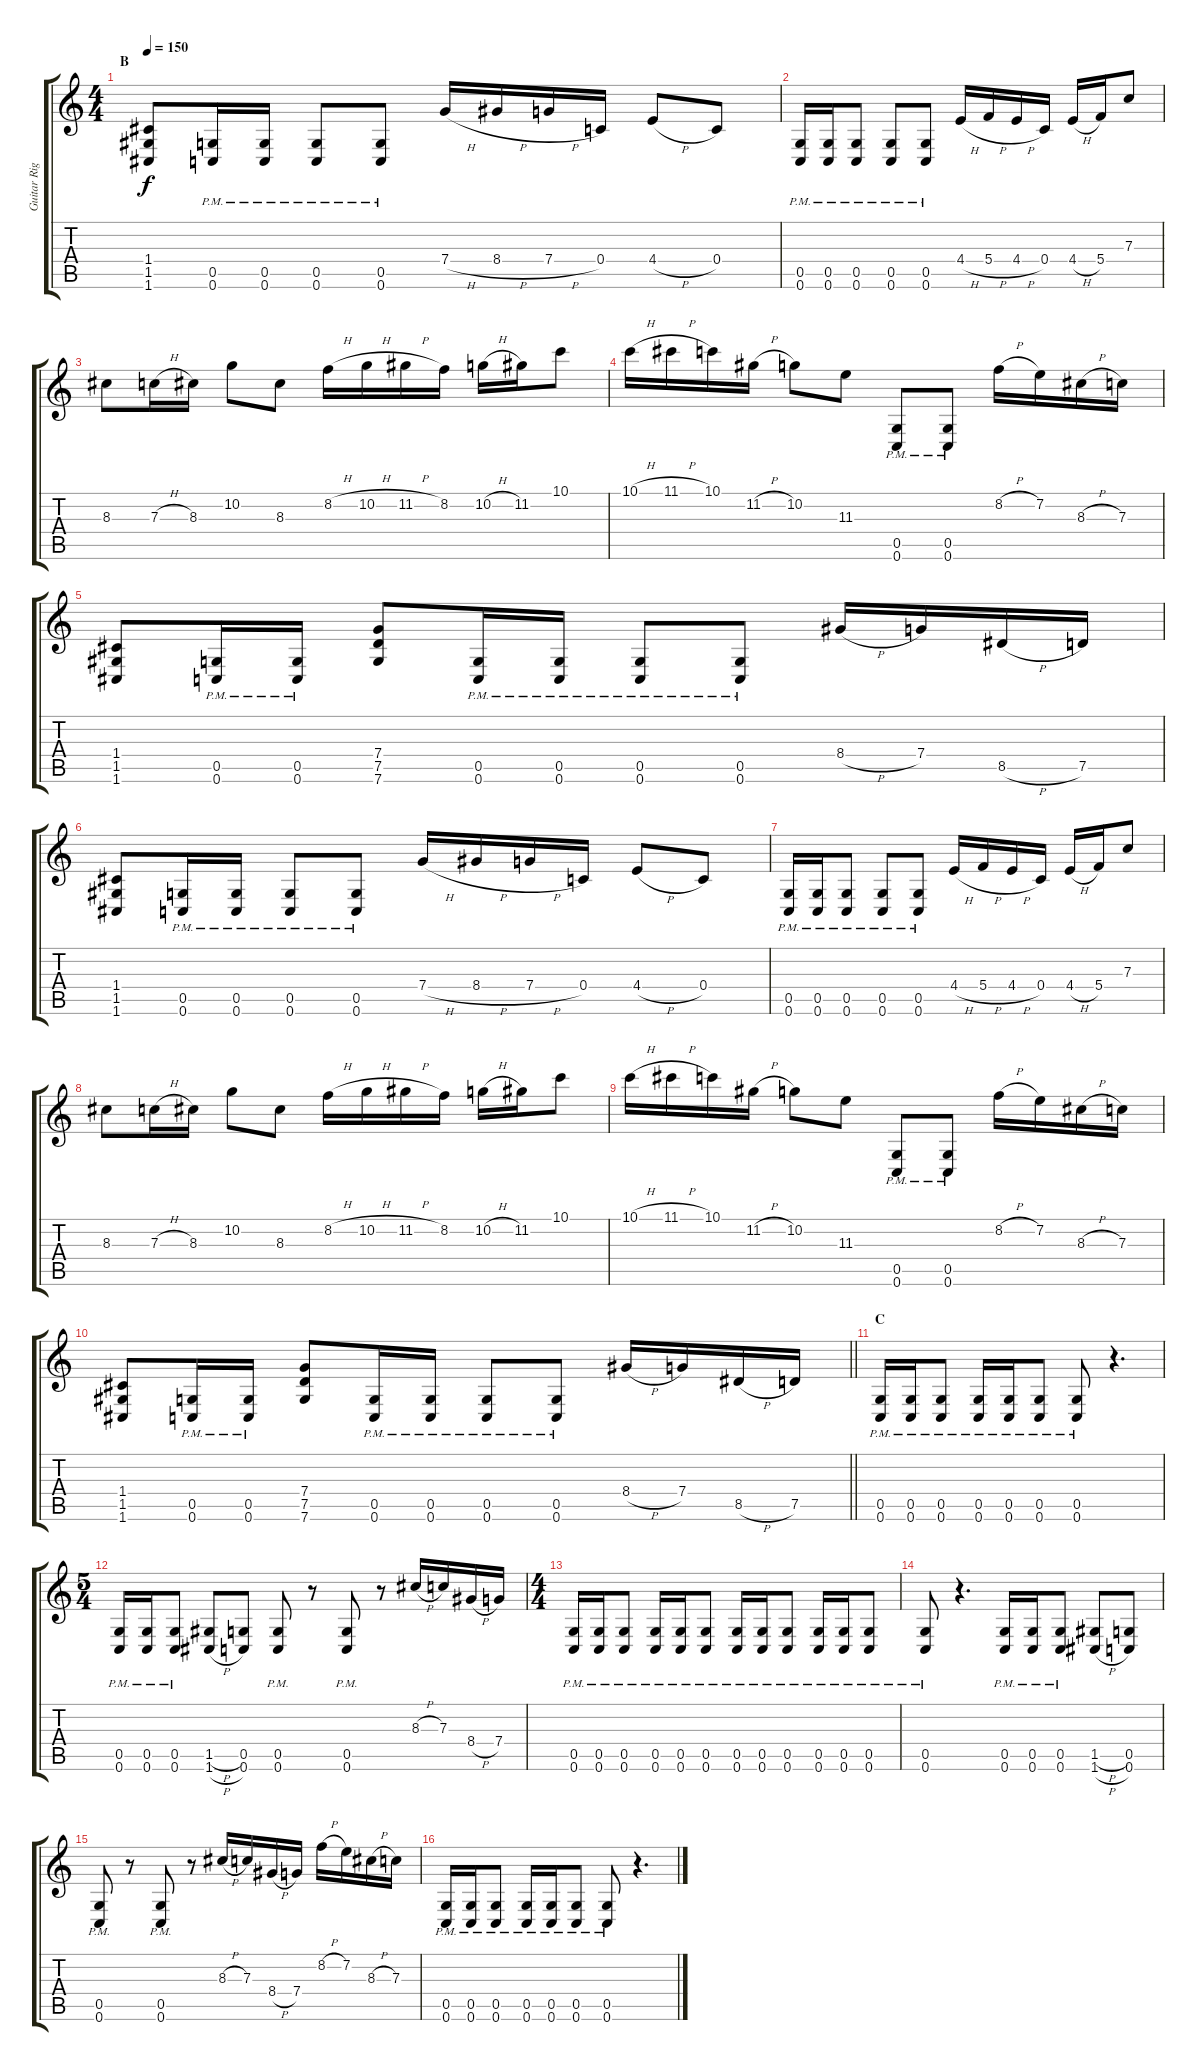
\track ("Guitar Right" "Guitar Rig") {instrument distortionguitar}
\staff {score tabs}
\tuning (D4 A3 F3 C3 G2 C2) {hide}
\ts (4 4)
\section ("" "B")
\tempo 150
\clef g2
\ks c
(1.4 1.5 1.6).8{dy f} (0.5{pm} 0.6{pm}).16 (0.5{pm} 0.6{pm}).16 (0.5{pm} 0.6{pm}).8 (0.5{pm} 0.6{pm}).8 7.4{h}.16 8.4{h}.16 7.4{h}.16 0.4.16 4.4{h}.8 0.4.8 |
(0.5{pm} 0.6{pm}).16 (0.5{pm} 0.6{pm}).16 (0.5{pm} 0.6{pm}).8 (0.5{pm} 0.6{pm}).8 (0.5{pm} 0.6{pm}).8 4.4{h}.16 5.4{h}.16 4.4{h}.16 0.4.16 4.4{h}.16 5.4.16 7.3.8 |
8.3.8 7.3{h}.16 8.3.16 10.2.8 8.3.8 8.2{h}.16 10.2{h}.16 11.2{h}.16 8.2.16 10.2{h}.16 11.2.16 10.1.8 |
10.1{h}.16 11.1{h}.16 10.1.16 11.2{h}.16 10.2.8 11.3.8 (0.5{pm} 0.6{pm}).8 (0.5{pm} 0.6{pm}).8 8.2{h}.16 7.2.16 8.3{h}.16 7.3.16 |
(1.4 1.5 1.6).8 (0.5{pm} 0.6{pm}).16 (0.5{pm} 0.6{pm}).16 (7.4 7.5 7.6).8 (0.5{pm} 0.6{pm}).16 (0.5{pm} 0.6{pm}).16 (0.5{pm} 0.6{pm}).8 (0.5{pm} 0.6{pm}).8 8.4{h}.16 7.4.16 8.5{h}.16 7.5.16 |
(1.4 1.5 1.6).8 (0.5{pm} 0.6{pm}).16 (0.5{pm} 0.6{pm}).16 (0.5{pm} 0.6{pm}).8 (0.5{pm} 0.6{pm}).8 7.4{h}.16 8.4{h}.16 7.4{h}.16 0.4.16 4.4{h}.8 0.4.8 |
(0.5{pm} 0.6{pm}).16 (0.5{pm} 0.6{pm}).16 (0.5{pm} 0.6{pm}).8 (0.5{pm} 0.6{pm}).8 (0.5{pm} 0.6{pm}).8 4.4{h}.16 5.4{h}.16 4.4{h}.16 0.4.16 4.4{h}.16 5.4.16 7.3.8 |
8.3.8 7.3{h}.16 8.3.16 10.2.8 8.3.8 8.2{h}.16 10.2{h}.16 11.2{h}.16 8.2.16 10.2{h}.16 11.2.16 10.1.8 |
10.1{h}.16 11.1{h}.16 10.1.16 11.2{h}.16 10.2.8 11.3.8 (0.5{pm} 0.6{pm}).8 (0.5{pm} 0.6{pm}).8 8.2{h}.16 7.2.16 8.3{h}.16 7.3.16 |
\barLineRight lightlight
(1.4 1.5 1.6).8 (0.5{pm} 0.6{pm}).16 (0.5{pm} 0.6{pm}).16 (7.4 7.5 7.6).8 (0.5{pm} 0.6{pm}).16 (0.5{pm} 0.6{pm}).16 (0.5{pm} 0.6{pm}).8 (0.5{pm} 0.6{pm}).8 8.4{h}.16 7.4.16 8.5{h}.16 7.5.16 |
\section ("" "C")
(0.5{pm} 0.6{pm}).16 (0.5{pm} 0.6{pm}).16 (0.5{pm} 0.6{pm}).8 (0.5{pm} 0.6{pm}).16 (0.5{pm} 0.6{pm}).16 (0.5{pm} 0.6{pm}).8 (0.5{pm} 0.6{pm}).8 r.4{d} |
\ts (5 4)
(0.5{pm} 0.6{pm}).16 (0.5{pm} 0.6{pm}).16 (0.5{pm} 0.6{pm}).8 (1.5{h} 1.6{h}).8 (0.5 0.6).8 (0.5{pm} 0.6{pm}).8 r.8 (0.5{pm} 0.6{pm}).8 r.8 8.3{h}.16 7.3.16 8.4{h}.16 7.4.16 |
\ts (4 4)
(0.5{pm} 0.6{pm}).16 (0.5{pm} 0.6{pm}).16 (0.5{pm} 0.6{pm}).8 (0.5{pm} 0.6{pm}).16 (0.5{pm} 0.6{pm}).16 (0.5{pm} 0.6{pm}).8 (0.5{pm} 0.6{pm}).16 (0.5{pm} 0.6{pm}).16 (0.5{pm} 0.6{pm}).8 (0.5{pm} 0.6{pm}).16 (0.5{pm} 0.6{pm}).16 (0.5{pm} 0.6{pm}).8 |
(0.5{pm} 0.6{pm}).8 r.4{d} (0.5{pm} 0.6{pm}).16 (0.5{pm} 0.6{pm}).16 (0.5{pm} 0.6{pm}).8 (1.5{h} 1.6{h}).8 (0.5 0.6).8 |
(0.5{pm} 0.6{pm}).8 r.8 (0.5{pm} 0.6{pm}).8 r.8 8.3{h}.16 7.3.16 8.4{h}.16 7.4.16 8.2{h}.16 7.2.16 8.3{h}.16 7.3.16 |
(0.5{pm} 0.6{pm}).16 (0.5{pm} 0.6{pm}).16 (0.5{pm} 0.6{pm}).8 (0.5{pm} 0.6{pm}).16 (0.5{pm} 0.6{pm}).16 (0.5{pm} 0.6{pm}).8 (0.5{pm} 0.6{pm}).8 r.4{d}
